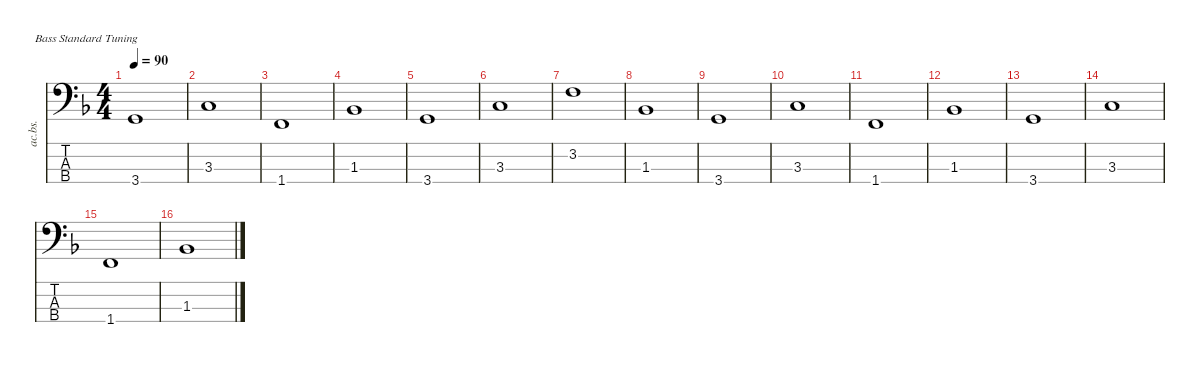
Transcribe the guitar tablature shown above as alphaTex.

\defaultSystemsLayout 4
\hideDynamics
\bracketExtendMode nobrackets
\track ("Acoustic Bass" "ac.bs.") {instrument acousticbass}
\staff {score tabs}
\tuning (G2 D2 A1 E1)
\ts (4 4)
\tempo 90
\clef f4
\ks f
3.4{acc forcenatural}.1{dy mf} |
3.3{acc forcenatural}.1 |
1.4{acc forcenatural}.1 |
1.3{acc b}.1 |
3.4{acc forcenatural}.1 |
3.3{acc forcenatural}.1 |
3.2{acc forcenatural}.1 |
1.3{acc b}.1 |
3.4{acc forcenatural}.1 |
3.3{acc forcenatural}.1 |
1.4{acc forcenatural}.1 |
1.3{acc b}.1 |
3.4{acc forcenatural}.1 |
3.3{acc forcenatural}.1 |
1.4{acc forcenatural}.1 |
1.3{acc b}.1
